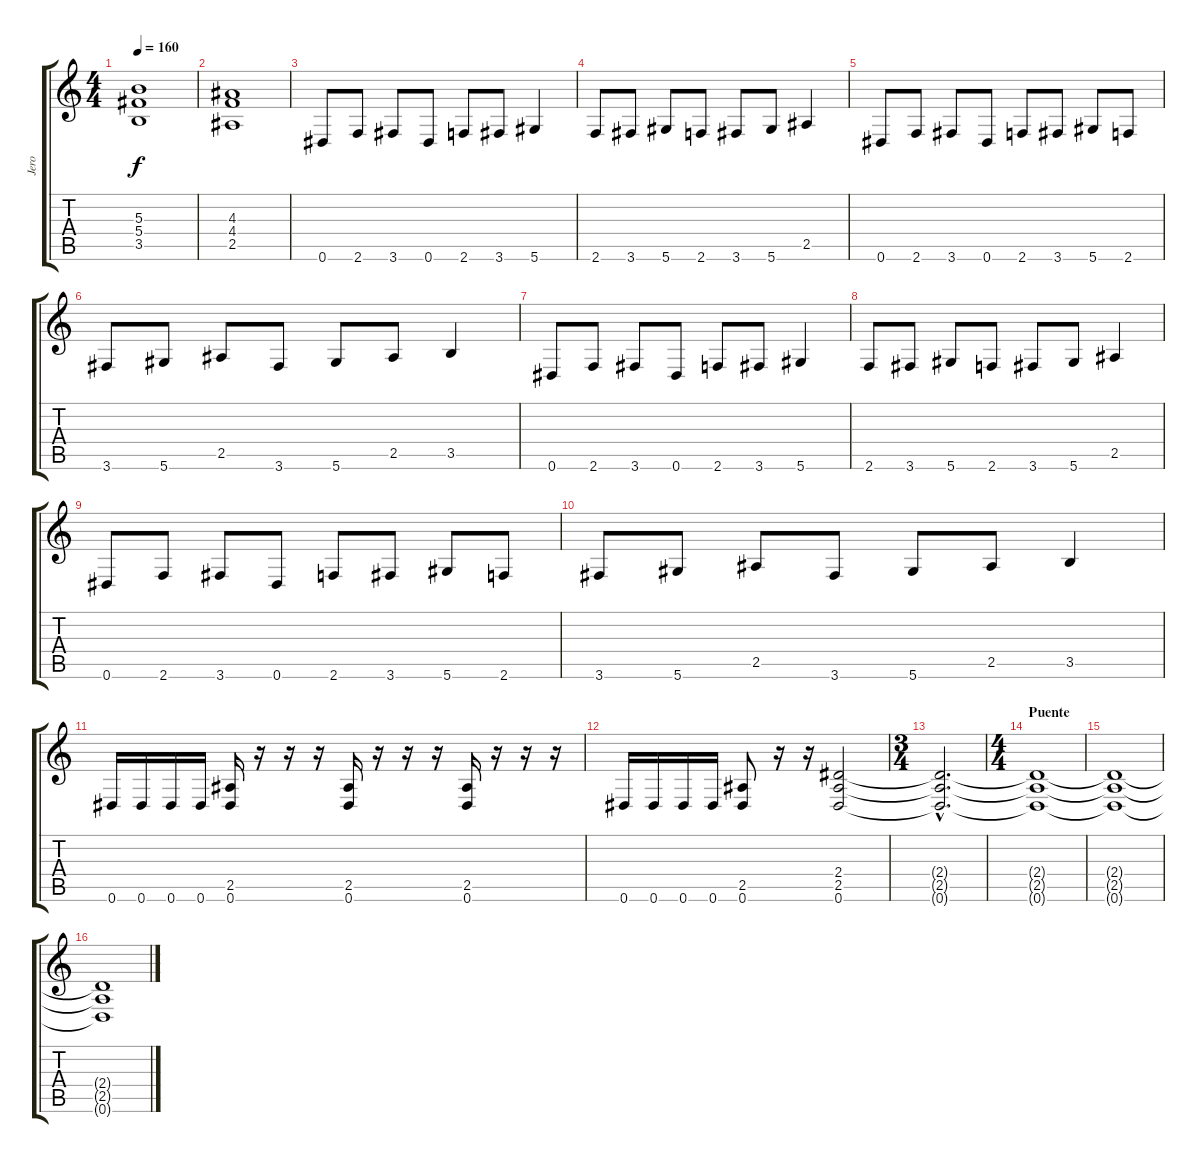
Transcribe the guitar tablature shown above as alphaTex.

\track ("Jero" "Jero") {instrument distortionguitar}
\staff {score tabs}
\tuning (Eb4 Bb3 Gb3 Db3 Ab2 Eb2) {hide}
\ts (4 4)
\tempo 160
\clef g2
\ks c
(5.3 5.4 3.5).1{dy f} |
(4.3 4.4 2.5).1 |
0.6.8 2.6.8 3.6.8 0.6.8 2.6.8 3.6.8 5.6.4 |
2.6.8 3.6.8 5.6.8 2.6.8 3.6.8 5.6.8 2.5.4 |
0.6.8 2.6.8 3.6.8 0.6.8 2.6.8 3.6.8 5.6.8 2.6.8 |
3.6.8 5.6.8 2.5.8 3.6.8 5.6.8 2.5.8 3.5.4 |
0.6.8 2.6.8 3.6.8 0.6.8 2.6.8 3.6.8 5.6.4 |
2.6.8 3.6.8 5.6.8 2.6.8 3.6.8 5.6.8 2.5.4 |
0.6.8 2.6.8 3.6.8 0.6.8 2.6.8 3.6.8 5.6.8 2.6.8 |
3.6.8 5.6.8 2.5.8 3.6.8 5.6.8 2.5.8 3.5.4 |
0.6.16 0.6.16 0.6.16 0.6.16 (2.5 0.6).16 r.16 r.16 r.16 (2.5 0.6).16 r.16 r.16 r.16 (2.5 0.6).16 r.16 r.16 r.16 |
0.6.16 0.6.16 0.6.16 0.6.16 (2.5 0.6).8 r.16 r.16 (2.4 2.5 0.6).2 |
\ts (3 4)
(2.4{hac t} 2.5{hac t} 0.6{hac t}).2{d} |
\ts (4 4)
\section ("" "Puente")
(2.4{t} 2.5{t} 0.6{t}).1{volume 14} |
(2.4{t} 2.5{t} 0.6{t}).1{volume 12} |
(2.4{t} 2.5{t} 0.6{t}).1{volume 10}
